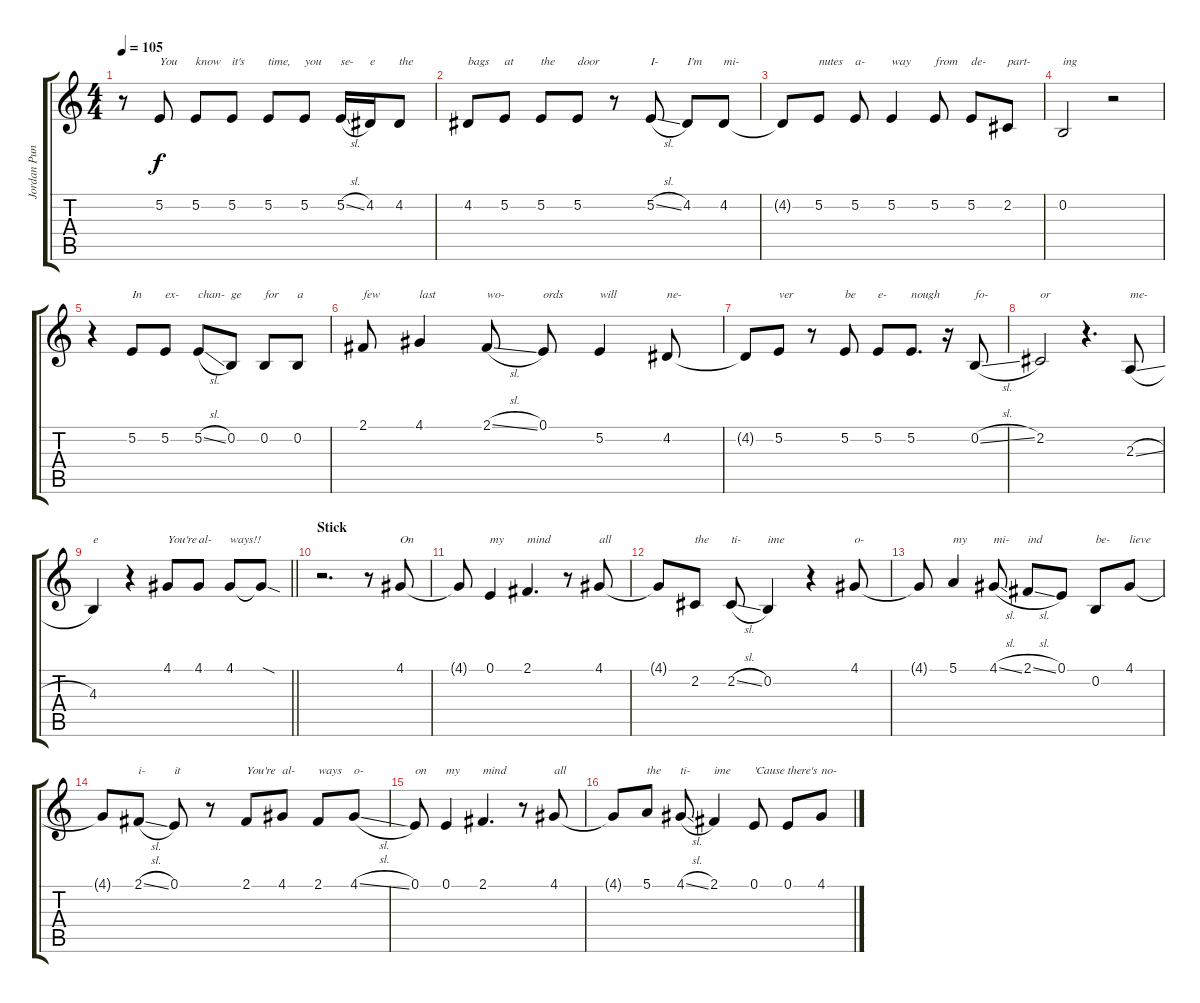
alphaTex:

\track ("Jordan Pundik" "Jordan Pun") {instrument altosax}
\staff {score tabs}
\tuning (E4 B3 G3 D3 A2 E2) {hide}
\ts (4 4)
\tempo 105
\clef g2
\ks c
r.8{dy f} 5.2.8{txt "You"} 5.2.8{txt "know"} 5.2.8{txt "it's"} 5.2.8{txt "time,"} 5.2.8{txt "you"} 5.2{sl}.16{txt "se-"} 4.2.16{txt "e"} 4.2.8{txt "the"} |
4.2.8{txt "bags"} 5.2.8{txt "at"} 5.2.8{txt "the"} 5.2.8{txt "door"} r.8 5.2{sl}.8{txt "I-"} 4.2.8{txt "I'm"} 4.2.8{txt "mi-"} |
4.2{t}.8 5.2.8{txt "nutes"} 5.2.8{txt "a-"} 5.2.4{txt "way"} 5.2.8{txt "from"} 5.2.8{txt "de-"} 2.2.8{txt "part-"} |
0.2.2{txt "ing"} r.2 |
r.4 5.2.8{txt "In"} 5.2.8{txt "ex-"} 5.2{sl}.8{txt "chan-"} 0.2.8{txt "ge"} 0.2.8{txt "for"} 0.2.8{txt "a"} |
2.1.8{txt "few"} 4.1.4{txt "last"} 2.1{sl}.8{txt "wo-"} 0.1.8{txt "ords"} 5.2.4{txt "will"} 4.2.8{txt "ne-"} |
4.2{t}.8 5.2.8{txt "ver"} r.8 5.2.8{txt "be"} 5.2.8{txt "e-"} 5.2.8{d txt "nough"} r.16 0.2{sl}.8{txt "fo-"} |
2.2.2{txt "or"} r.4{d} 2.3{sl}.8{txt "me-"} |
\barLineRight lightlight
4.3.4{txt "e"} r.4 4.1.8{txt "You're"} 4.1.8{txt "al-"} 4.1.8{txt "ways!!"} 4.1{sod t}.8 |
\section ("" "Stick")
r.2{d} r.8 4.1.8{txt "On"} |
4.1{t}.8 0.1.4{txt "my"} 2.1.4{d txt "mind"} r.8 4.1.8{txt "all"} |
4.1{t}.8 2.2.8{txt "the"} 2.2{sl}.8{txt "ti-"} 0.2.4{txt "ime"} r.4 4.1.8{txt "o-"} |
4.1{t}.8 5.1.4{txt "my"} 4.1{sl}.8{txt "mi-"} 2.1{sl}.8{txt "ind"} 0.1.8 0.2.8{txt "be-"} 4.1.8{txt "lieve"} |
4.1{t}.8 2.1{sl}.8{txt "i-"} 0.1.8{txt "it"} r.8 2.1.8{txt "You're"} 4.1.8{txt "al-"} 2.1.8{txt "ways"} 4.1{sl}.8{txt "o-"} |
0.1.8{txt "on"} 0.1.4{txt "my"} 2.1.4{d txt "mind"} r.8 4.1.8{txt "all"} |
4.1{t}.8 5.1.8{txt "the"} 4.1{sl}.8{txt "ti-"} 2.1.4{txt "ime"} 0.1.8{txt "'Cause"} 0.1.8{txt "there's"} 4.1.8{txt "no-"}
